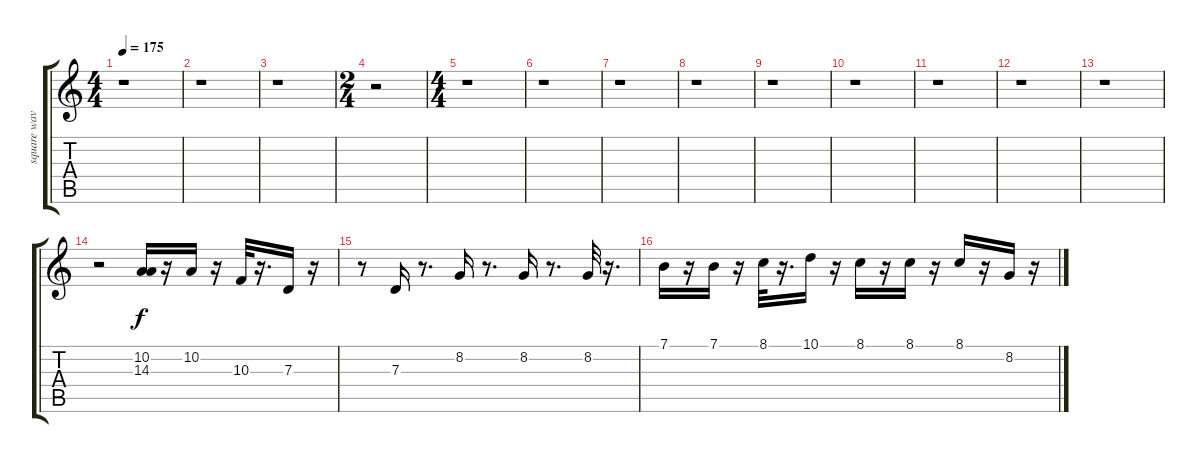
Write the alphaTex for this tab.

\track ("square wave" "square wav") {instrument lead1square}
\staff {score tabs}
\tuning (E4 B3 G3 D3 A2 E2) {hide}
\ts (4 4)
\tempo 175
\clef g2
\ks c
r.1{dy f instrument lead1square} |
r.1 |
r.1 |
\ts (2 4)
r.2 |
\ts (4 4)
r.1 |
r.1 |
r.1 |
r.1 |
r.1 |
r.1 |
r.1 |
r.1 |
r.1 |
r.2 (10.2 14.3).16 r.16 10.2.16 r.16 10.3.32 r.16{d} 7.3.16 r.16 |
r.8 7.3.16 r.8{d} 8.2.16 r.8{d} 8.2.16 r.8{d} 8.2.32 r.16{d} |
7.1.16 r.16 7.1.16 r.16 8.1.32 r.16{d} 10.1.16 r.16 8.1.16 r.16 8.1.16 r.16 8.1.16 r.16 8.2.16 r.16
